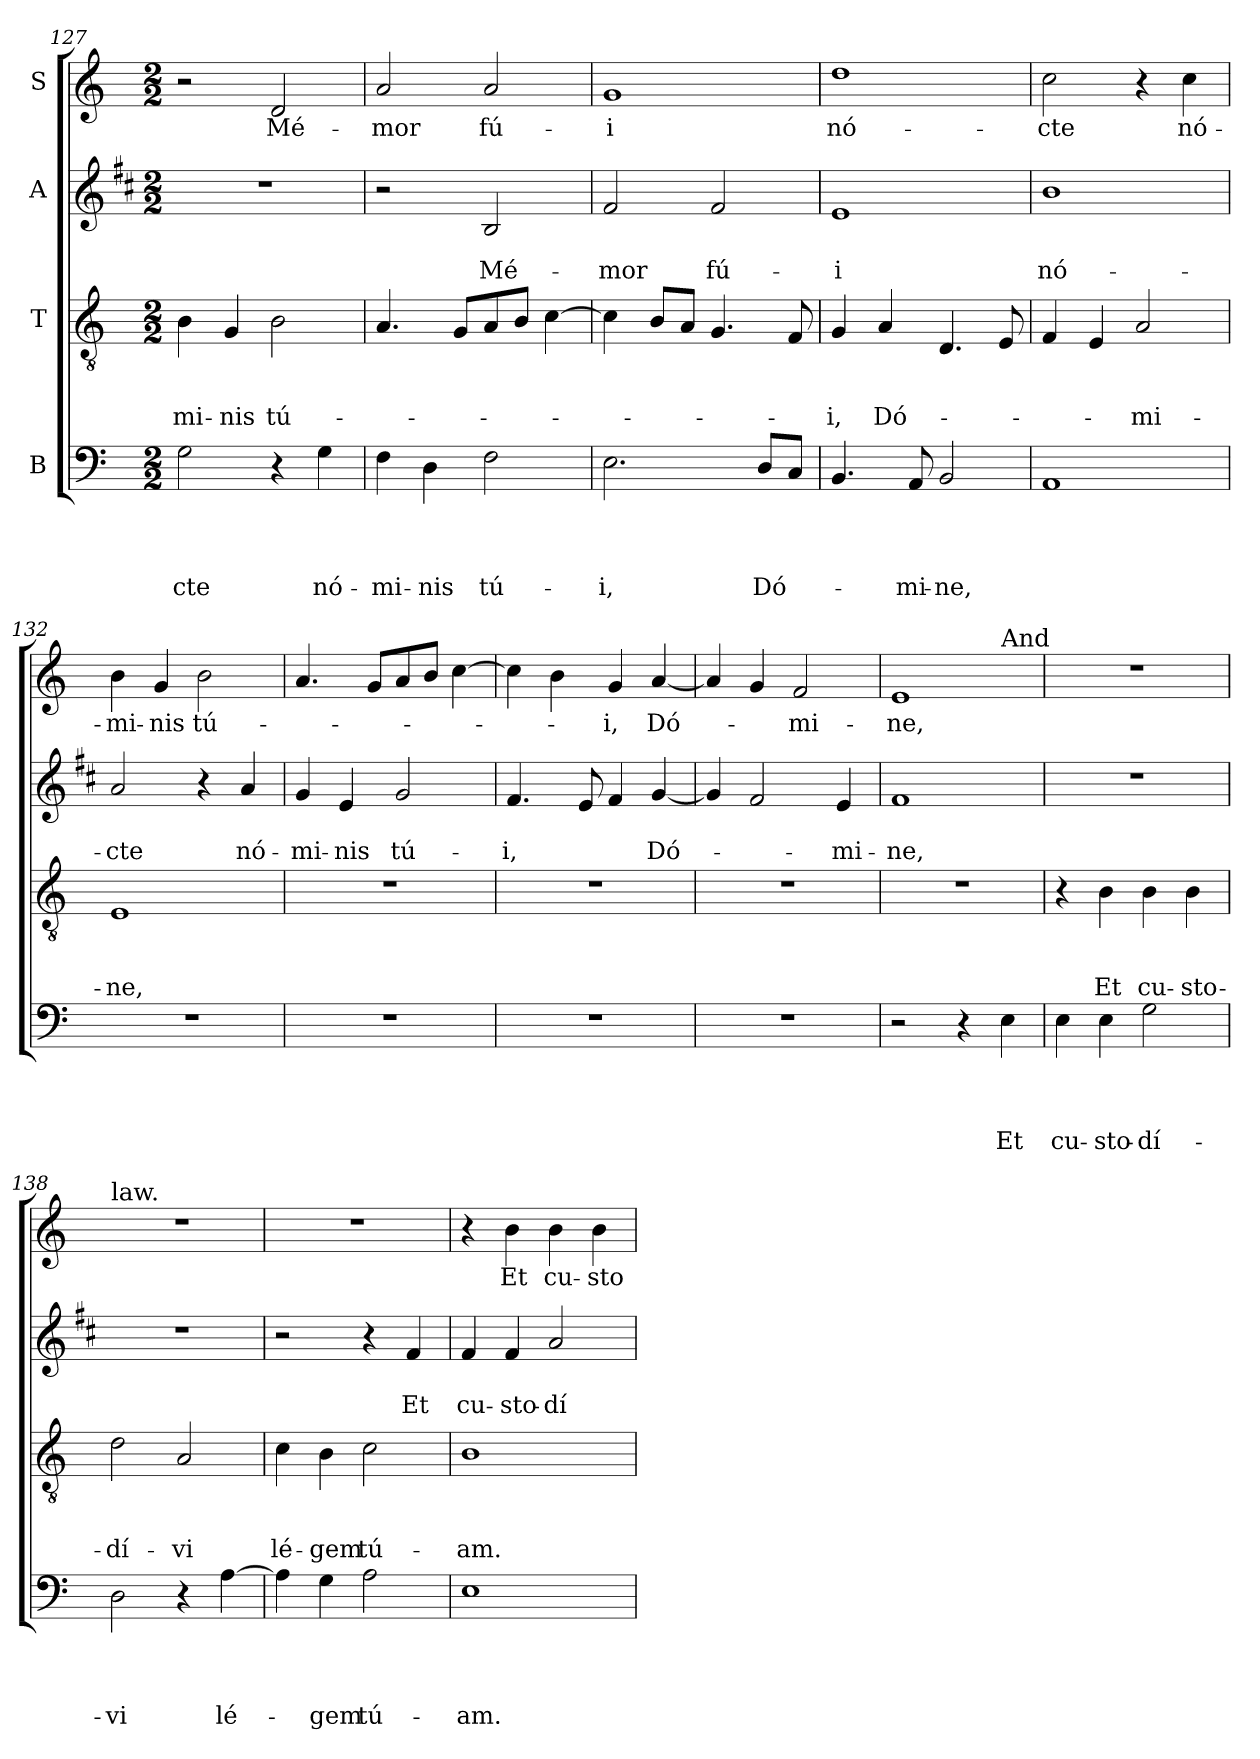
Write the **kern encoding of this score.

**kern	**text	**text	**text	**text	**kern	**text	**text	**text	**kern	**text	**text	**kern	**text
*part4	*part4	*part4	*part4	*part4	*part3	*part3	*part3	*part3	*part2	*part2	*part2	*part1	*part1
*staff4	*staff4	*staff4	*staff4	*staff4	*staff3	*staff3	*staff3	*staff3	*staff2	*staff2	*staff2	*staff1	*staff1
*I"B	*	*	*	*	*I"T	*	*	*	*I"A	*	*	*I"S	*
*clefF4	*	*	*	*	*clefGv2	*	*	*	*clefG2	*	*	*clefG2	*
*	*	*	*	*	*	*	*	*	*ITrd1c2	*	*	*	*
*k[]	*	*	*	*	*k[]	*	*	*	*k[]	*	*	*k[]	*
*C:	*	*	*	*	*C:	*	*	*	*C:	*	*	*C:	*
*M2/2	*	*	*	*	*M2/2	*	*	*	*M2/2	*	*	*M2/2	*
=127	=127	=127	=127	=127	=127	=127	=127	=127	=127	=127	=127	=127	=127
!	!	!	!	!LO:LY:b	!	!	!	!LO:LY:b	!	!	!	!	!
2G\	.	.	.	-cte	4B\	.	.	-mi-	1r	.	.	2r	.
!	!	!	!	!	!	!	!	!LO:LY:b	!	!	!	!	!
.	.	.	.	.	4G/	.	.	-nis	.	.	.	.	.
!	!	!	!	!	!	!	!	!LO:LY:b	!	!	!	!	!LO:LY:b
4r	.	.	.	.	2B\	.	.	tú-	.	.	.	2d/	Mé-
!	!	!	!	!LO:LY:b	!	!	!	!	!	!	!	!	!
4G\	.	.	.	nó-	.	.	.	.	.	.	.	.	.
=128	=128	=128	=128	=128	=128	=128	=128	=128	=128	=128	=128	=128	=128
!	!	!	!	!LO:LY:b	!	!	!	!	!	!	!	!	!LO:LY:b
4F\	.	.	.	-mi-	4.A/	.	.	.	2r	.	.	2a/	-mor
!	!	!	!	!LO:LY:b	!	!	!	!	!	!	!	!	!
4D\	.	.	.	-nis	.	.	.	.	.	.	.	.	.
.	.	.	.	.	8G/L	.	.	.	.	.	.	.	.
!	!	!	!	!LO:LY:b	!	!	!	!	!	!	!LO:LY:b	!	!LO:LY:b
2F\	.	.	.	tú-	8A/	.	.	.	2A/	.	Mé-	2a/	fú-
.	.	.	.	.	8B/J	.	.	.	.	.	.	.	.
.	.	.	.	.	[4c\	.	.	.	.	.	.	.	.
=129	=129	=129	=129	=129	=129	=129	=129	=129	=129	=129	=129	=129	=129
!	!	!	!	!LO:LY:b	!	!	!	!	!	!	!LO:LY:b	!	!LO:LY:b
2.E\	.	.	.	-i,	4c\]	.	.	.	2e/	.	-mor	1g	-i
.	.	.	.	.	8B/L	.	.	.	.	.	.	.	.
.	.	.	.	.	8A/J	.	.	.	.	.	.	.	.
!	!	!	!	!	!	!	!	!	!	!	!LO:LY:b	!	!
.	.	.	.	.	4.G/	.	.	.	2e/	.	fú-	.	.
!	!	!	!	!LO:LY:b	!	!	!	!	!	!	!	!	!
8D/L	.	.	.	Dó-	.	.	.	.	.	.	.	.	.
8C/J	.	.	.	.	8F/	.	.	.	.	.	.	.	.
!!LO:LB:g=z
=130	=130	=130	=130	=130	=130	=130	=130	=130	=130	=130	=130	=130	=130
!	!	!	!	!	!	!	!	!LO:LY:b	!	!	!LO:LY:b	!	!LO:LY:b
4.BB/	.	.	.	.	4G/	.	.	-i,	1d	.	-i	1dd	nó-
!	!	!	!	!	!	!	!	!LO:LY:b	!	!	!	!	!
.	.	.	.	.	4A/	.	.	Dó-	.	.	.	.	.
!	!	!	!	!LO:LY:b	!	!	!	!	!	!	!	!	!
8AA/	.	.	.	-mi-	.	.	.	.	.	.	.	.	.
!	!	!	!	!LO:LY:b	!	!	!	!	!	!	!	!	!
2BB/	.	.	.	-ne,	4.D/	.	.	.	.	.	.	.	.
.	.	.	.	.	8E/	.	.	.	.	.	.	.	.
=131	=131	=131	=131	=131	=131	=131	=131	=131	=131	=131	=131	=131	=131
!	!	!	!	!	!	!	!	!	!	!	!LO:LY:b	!	!LO:LY:b
1AA	.	.	.	.	4F/	.	.	.	1a	.	nó-	2cc\	-cte
.	.	.	.	.	4E/	.	.	.	.	.	.	.	.
!	!	!	!	!	!	!	!	!LO:LY:b	!	!	!	!	!
.	.	.	.	.	2A/	.	.	-mi-	.	.	.	4r	.
!	!	!	!	!	!	!	!	!	!	!	!	!	!LO:LY:b
.	.	.	.	.	.	.	.	.	.	.	.	4cc\	nó-
=132	=132	=132	=132	=132	=132	=132	=132	=132	=132	=132	=132	=132	=132
!	!	!	!	!	!	!	!	!LO:LY:b	!	!	!LO:LY:b	!	!LO:LY:b
1r	.	.	.	.	1E	.	.	-ne,	2g/	.	-cte	4b\	-mi-
!	!	!	!	!	!	!	!	!	!	!	!	!	!LO:LY:b
.	.	.	.	.	.	.	.	.	.	.	.	4g/	-nis
!	!	!	!	!	!	!	!	!	!	!	!	!	!LO:LY:b
.	.	.	.	.	.	.	.	.	4r	.	.	2b\	tú-
!	!	!	!	!	!	!	!	!	!	!	!LO:LY:b	!	!
.	.	.	.	.	.	.	.	.	4g/	.	nó-	.	.
=133	=133	=133	=133	=133	=133	=133	=133	=133	=133	=133	=133	=133	=133
!	!	!	!	!	!	!	!	!	!	!	!LO:LY:b	!	!
1r	.	.	.	.	1r	.	.	.	4f/	.	-mi-	4.a/	.
!	!	!	!	!	!	!	!	!	!	!	!LO:LY:b	!	!
.	.	.	.	.	.	.	.	.	4d/	.	-nis	.	.
.	.	.	.	.	.	.	.	.	.	.	.	8g/L	.
!	!	!	!	!	!	!	!	!	!	!	!LO:LY:b	!	!
.	.	.	.	.	.	.	.	.	2f/	.	tú-	8a/	.
.	.	.	.	.	.	.	.	.	.	.	.	8b/J	.
.	.	.	.	.	.	.	.	.	.	.	.	[4cc\	.
=134	=134	=134	=134	=134	=134	=134	=134	=134	=134	=134	=134	=134	=134
!	!	!	!	!	!	!	!	!	!	!	!LO:LY:b	!	!
1r	.	.	.	.	1r	.	.	.	4.e/	.	-i,	4cc\]	.
.	.	.	.	.	.	.	.	.	.	.	.	4b\	.
.	.	.	.	.	.	.	.	.	8d/	.	.	.	.
!	!	!	!	!	!	!	!	!	!	!	!	!	!LO:LY:b
.	.	.	.	.	.	.	.	.	4e/	.	.	4g/	-i,
!	!	!	!	!	!	!	!	!	!	!	!LO:LY:b	!	!LO:LY:b
.	.	.	.	.	.	.	.	.	[4f/	.	Dó-	[4a/	Dó-
=135	=135	=135	=135	=135	=135	=135	=135	=135	=135	=135	=135	=135	=135
1r	.	.	.	.	1r	.	.	.	4f/]	.	.	4a/]	.
.	.	.	.	.	.	.	.	.	2e/	.	.	4g/	.
!	!	!	!	!	!	!	!	!	!	!	!	!	!LO:LY:b
.	.	.	.	.	.	.	.	.	.	.	.	2f/	-mi-
!	!	!	!	!	!	!	!	!	!	!	!LO:LY:b	!	!
.	.	.	.	.	.	.	.	.	4d/	.	-mi-	.	.
!!LO:PB:g=z
=136	=136	=136	=136	=136	=136	=136	=136	=136	=136	=136	=136	=136	=136
!	!	!	!	!	!	!	!	!	!	!	!LO:LY:b	!	!LO:LY:b
*	*	*	*	*	*	*	*	*	*	*	*	*^	*
2r	.	.	.	.	1r	.	.	.	1e	.	-ne,	1e	2.ryy	-ne,
4r	.	.	.	.	.	.	.	.	.	.	.	.	.	.
!	!	!	!	!	!	!	!	!	!	!	!	!	!LO:TX:a:t=And	!
!	!	!	!	!LO:LY:b	!	!	!	!	!	!	!	!	!	!
4E\	.	.	.	Et	.	.	.	.	.	.	.	.	4ryy	.
=137	=137	=137	=137	=137	=137	=137	=137	=137	=137	=137	=137	=137	=137	=137
!	!	!	!	!	!	!	!	!	!	!	!	!LO:TX:a:t=I kept your	!	!
!	!	!	!	!LO:LY:b	!	!	!	!	!	!	!	!	!	!
*	*	*	*	*	*	*	*	*	*	*	*	*v	*v	*
4E\	.	.	.	cu-	4r	.	.	.	1r	.	.	1r	.
!	!	!	!	!LO:LY:b	!	!	!	!LO:LY:b	!	!	!	!	!
4E\	.	.	.	-sto-	4B\	.	.	Et	.	.	.	.	.
!	!	!	!	!LO:LY:b	!	!	!	!LO:LY:b	!	!	!	!	!
2G\	.	.	.	-dí-	4B\	.	.	cu-	.	.	.	.	.
!	!	!	!	!	!	!	!	!LO:LY:b	!	!	!	!	!
.	.	.	.	.	4B\	.	.	-sto-	.	.	.	.	.
=138	=138	=138	=138	=138	=138	=138	=138	=138	=138	=138	=138	=138	=138
!	!	!	!	!	!	!	!	!	!	!	!	!LO:TX:a:t=law.	!
!	!	!	!	!LO:LY:b	!	!	!	!LO:LY:b	!	!	!	!	!
2D\	.	.	.	-vi	2d\	.	.	-dí-	1r	.	.	1r	.
!	!	!	!	!	!	!	!	!LO:LY:b	!	!	!	!	!
4r	.	.	.	.	2A/	.	.	-vi	.	.	.	.	.
!	!	!	!	!LO:LY:b	!	!	!	!	!	!	!	!	!
[4A\	.	.	.	lé-	.	.	.	.	.	.	.	.	.
=139	=139	=139	=139	=139	=139	=139	=139	=139	=139	=139	=139	=139	=139
!	!	!	!	!	!	!	!	!LO:LY:b	!	!	!	!	!
4A\]	.	.	.	.	4c\	.	.	lé-	2r	.	.	1r	.
!	!	!	!	!LO:LY:b	!	!	!	!LO:LY:b	!	!	!	!	!
4G\	.	.	.	-gem	4B\	.	.	-gem	.	.	.	.	.
!	!	!	!	!LO:LY:b	!	!	!	!LO:LY:b	!	!	!	!	!
2A\	.	.	.	tú-	2c\	.	.	tú-	4r	.	.	.	.
!	!	!	!	!	!	!	!	!	!	!	!LO:LY:b	!	!
.	.	.	.	.	.	.	.	.	4e/	.	Et	.	.
=140	=140	=140	=140	=140	=140	=140	=140	=140	=140	=140	=140	=140	=140
!	!	!	!	!LO:LY:b	!	!	!	!LO:LY:b	!	!	!LO:LY:b	!	!
1E	.	.	.	-am.	1B	.	.	-am.	4e/	.	cu-	4r	.
!	!	!	!	!	!	!	!	!	!	!	!LO:LY:b	!	!LO:LY:b
.	.	.	.	.	.	.	.	.	4e/	.	-sto-	4b\	Et
!	!	!	!	!	!	!	!	!	!	!	!LO:LY:b	!	!LO:LY:b
.	.	.	.	.	.	.	.	.	2g/	.	-dí-	4b\	cu-
!	!	!	!	!	!	!	!	!	!	!	!	!	!LO:LY:b
.	.	.	.	.	.	.	.	.	.	.	.	4b\	-sto-
=	=	=	=	=	=	=	=	=	=	=	=	=	=
*-	*-	*-	*-	*-	*-	*-	*-	*-	*-	*-	*-	*-	*-
